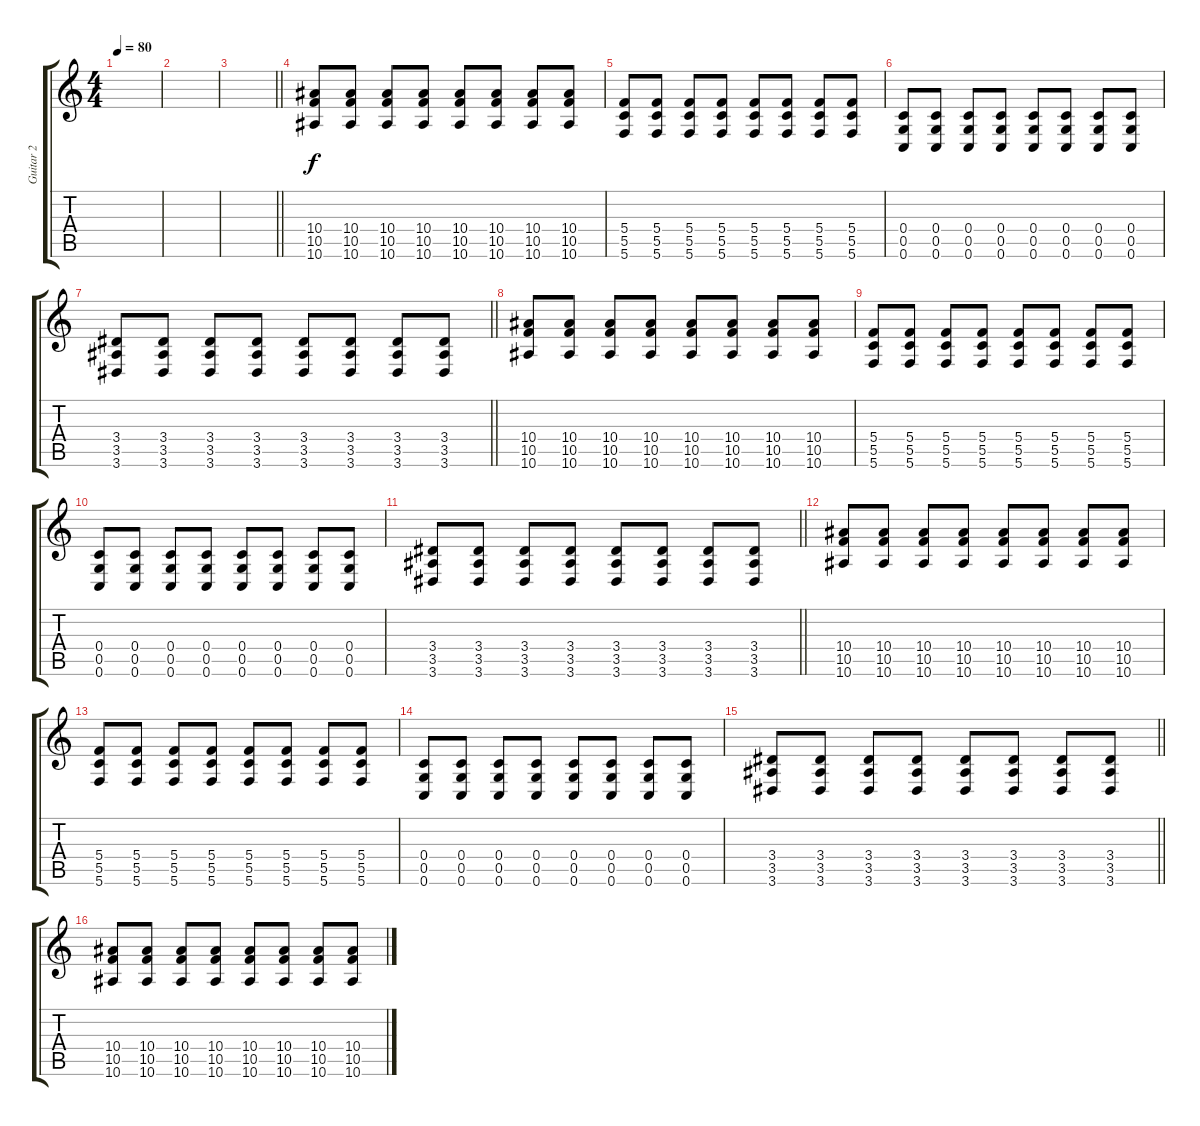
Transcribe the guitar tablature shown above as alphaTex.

\track ("Guitar 2" "Guitar 2") {instrument distortionguitar}
\staff {score tabs}
\tuning (D4 A3 F3 C3 G2 C2) {hide}
\ts (4 4)
\tempo 80
\clef g2
\ks c
|
|
\barLineRight lightlight
|
(10.4 10.5 10.6).8{volume 13 balance 11 instrument distortionguitar} (10.4 10.5 10.6).8 (10.4 10.5 10.6).8 (10.4 10.5 10.6).8 (10.4 10.5 10.6).8 (10.4 10.5 10.6).8 (10.4 10.5 10.6).8 (10.4 10.5 10.6).8 |
(5.4 5.5 5.6).8 (5.4 5.5 5.6).8 (5.4 5.5 5.6).8 (5.4 5.5 5.6).8 (5.4 5.5 5.6).8 (5.4 5.5 5.6).8 (5.4 5.5 5.6).8 (5.4 5.5 5.6).8 |
(0.4 0.5 0.6).8 (0.4 0.5 0.6).8 (0.4 0.5 0.6).8 (0.4 0.5 0.6).8 (0.4 0.5 0.6).8 (0.4 0.5 0.6).8 (0.4 0.5 0.6).8 (0.4 0.5 0.6).8 |
\barLineRight lightlight
(3.4 3.5 3.6).8 (3.4 3.5 3.6).8 (3.4 3.5 3.6).8 (3.4 3.5 3.6).8 (3.4 3.5 3.6).8 (3.4 3.5 3.6).8 (3.4 3.5 3.6).8 (3.4 3.5 3.6).8 |
(10.4 10.5 10.6).8 (10.4 10.5 10.6).8 (10.4 10.5 10.6).8 (10.4 10.5 10.6).8 (10.4 10.5 10.6).8 (10.4 10.5 10.6).8 (10.4 10.5 10.6).8 (10.4 10.5 10.6).8 |
(5.4 5.5 5.6).8 (5.4 5.5 5.6).8 (5.4 5.5 5.6).8 (5.4 5.5 5.6).8 (5.4 5.5 5.6).8 (5.4 5.5 5.6).8 (5.4 5.5 5.6).8 (5.4 5.5 5.6).8 |
(0.4 0.5 0.6).8 (0.4 0.5 0.6).8 (0.4 0.5 0.6).8 (0.4 0.5 0.6).8 (0.4 0.5 0.6).8 (0.4 0.5 0.6).8 (0.4 0.5 0.6).8 (0.4 0.5 0.6).8 |
\barLineRight lightlight
(3.4 3.5 3.6).8 (3.4 3.5 3.6).8 (3.4 3.5 3.6).8 (3.4 3.5 3.6).8 (3.4 3.5 3.6).8 (3.4 3.5 3.6).8 (3.4 3.5 3.6).8 (3.4 3.5 3.6).8 |
(10.4 10.5 10.6).8 (10.4 10.5 10.6).8 (10.4 10.5 10.6).8 (10.4 10.5 10.6).8 (10.4 10.5 10.6).8 (10.4 10.5 10.6).8 (10.4 10.5 10.6).8 (10.4 10.5 10.6).8 |
(5.4 5.5 5.6).8 (5.4 5.5 5.6).8 (5.4 5.5 5.6).8 (5.4 5.5 5.6).8 (5.4 5.5 5.6).8 (5.4 5.5 5.6).8 (5.4 5.5 5.6).8 (5.4 5.5 5.6).8 |
(0.4 0.5 0.6).8 (0.4 0.5 0.6).8 (0.4 0.5 0.6).8 (0.4 0.5 0.6).8 (0.4 0.5 0.6).8 (0.4 0.5 0.6).8 (0.4 0.5 0.6).8 (0.4 0.5 0.6).8 |
\barLineRight lightlight
(3.4 3.5 3.6).8 (3.4 3.5 3.6).8 (3.4 3.5 3.6).8 (3.4 3.5 3.6).8 (3.4 3.5 3.6).8 (3.4 3.5 3.6).8 (3.4 3.5 3.6).8 (3.4 3.5 3.6).8 |
(10.4 10.5 10.6).8 (10.4 10.5 10.6).8 (10.4 10.5 10.6).8 (10.4 10.5 10.6).8 (10.4 10.5 10.6).8 (10.4 10.5 10.6).8 (10.4 10.5 10.6).8 (10.4 10.5 10.6).8
